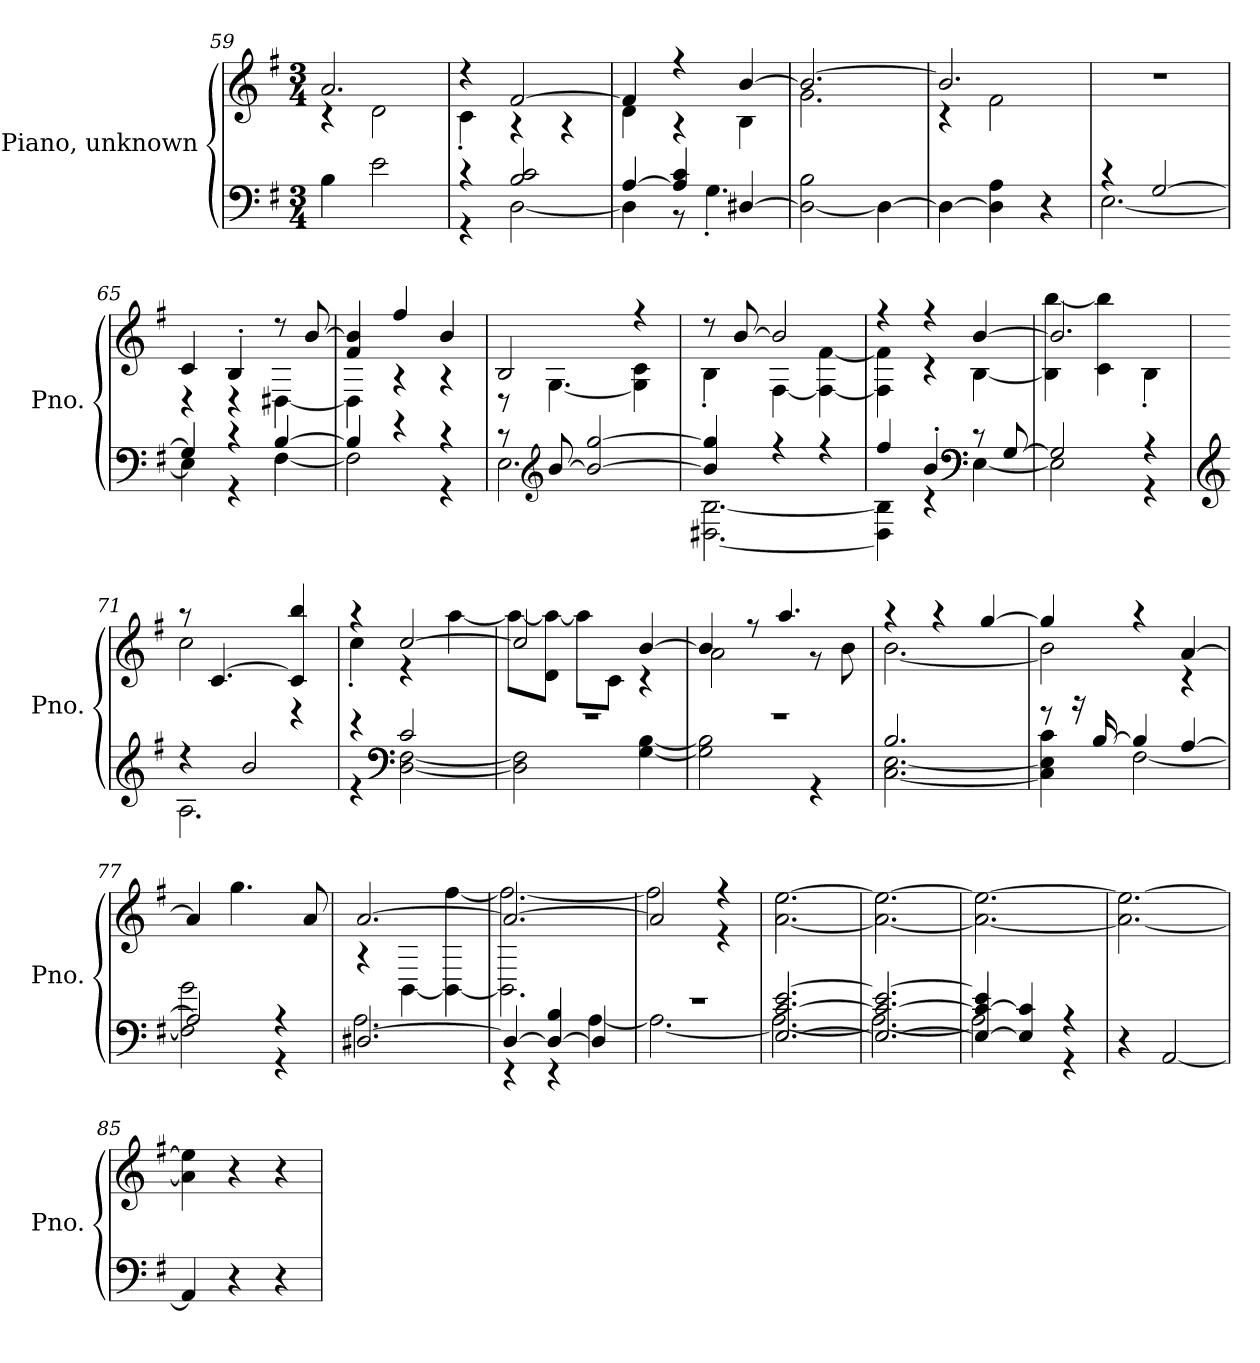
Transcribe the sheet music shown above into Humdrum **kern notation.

**kern	**kern
*part1	*part1
*staff2	*staff1
*I"Piano, unknown	*
*I'Pno.	*
*clefF4	*clefG2
*k[f#]	*k[f#]
*M3/4	*M3/4
=59	=59
*	*^
4B\	2.a/	4r
2e\	.	2d\
=60	=60	=60
*^	*	*
4r	4r	4r	4c'\
2B/ 2c/	[2D\	[2f#/	4r
.	.	.	4r
=61	=61	=61	=61
[4A/	4D\]	4f#/]	4d\
4A/] 4c/	8r	4r	4r
.	4.G'\	.	.
[4D#X/	.	[4b/	4B\
*v	*v	*	*
=62	=62	=62
2D#\_ 2B\	2.b/_	2.g\
4D#\_	.	.
=63	=63	=63
4D#\_	2.b/]	4r
4D#\] 4A\	.	2f#\
4r	.	.
*	*v	*v
=64	=64
*^	*
4r	[2.E\	2.r
[2G/	.	.
=65	=65	=65
*	*	*^
4G/]	4E\]	4c/	4r
4r	4r	4B'/	4r
[4B/	[4F#\	8r	[4D#X\
.	.	[8b/	.
!!LO:LB:g=z	!!
=66	=66	=66	=66
4B/]	2F#\]	4f#/ 4b/]	4D#\]
4r	.	4ff#/	4r
4r	4r	4b/	4r
=67	=67	=67	=67
8r	2.E\	2B/	8r
*clefG2	*	*	*
[8b/	.	.	[4.G\
2b/_ [2gg/	.	.	.
.	.	4r	4G\] 4c\
=68	=68	=68	=68
4b/] 4gg/]	[2.D#X\ [2.B\	8r	4B'\
.	.	[8b/	.
4r	.	2b/]	[4F#\
4r	.	.	4F#\_ [4f#\
=69	=69	=69	=69
4ff#/	4D#\] 4B\]	4r	4F#\] 4f#\]
4b'/	4r	4r	4r
*clefF4	*	*	*
8r	[4E\	[4b/	[4B\
[8G/	.	.	.
=70	=70	=70	=70
2G/]	2E\]	2.b/]	4B\] [4bb\
.	.	.	4c\ 4bb\]
4r	4r	.	4B'\
=71	=71	=71	=71
*clefG2	*	*	*
4r	2.A\	8r	2cc\
.	.	[4.c/	.
2b/	.	.	.
.	.	4c/] 4bb/	4r
!!LO:LB:g=z	!!
=72	=72	=72	=72
4r	4r	4r	4cc'\
*clefF4	*	*	*
2c/	[2D\ [2F#\	[2cc/	4r
.	.	.	[4aa\
=73	=73	=73	=73
2.r	2D\] 2F#\]	2cc/]	8aa\L_
.	.	.	8d\ 8aa\_J
.	.	.	8aa\L]
.	.	.	8c\J
.	[4G\ [4B\	[4b/	4r
=74	=74	=74	=74
2.r	2G\] 2B\]	4b/]	2a\
.	.	8r	.
.	.	4.aa/	.
.	4r	.	8r
.	.	.	8b\
=75	=75	=75	=75
2.B/	[2.C\ [2.E\	4r	[2.b\
.	.	4r	.
.	.	[4gg/	.
=76	=76	=76	=76
8r	4C\] 4E\] 4c\	4gg/]	2b\]
16r	.	.	.
[16B/	.	.	.
4B/]	[2F#\	4r	.
[4A/	.	[4a/	4r
*	*	*v	*v
=77	=77	=77
2A/]	2F#\] 2g\	4a/]
.	.	4.gg\
4r	4r	.
.	.	8a/
=78	=78	=78
*	*	*^
[2.D#X/	2.A\	[2.a/	4r
.	.	.	[4BB\
.	.	.	4BB\_ [4ff#\
!!LO:PB:g=z	!!
=79	=79	=79	=79
4D#/_	4r	2.a/_	2.BB\] 2.ff#\_
4D#/_ 4B/	4r	.	.
4D#/]	[4A\	.	.
=80	=80	=80	=80
2.r	2.A\_	2a/]	2ff#\]
.	.	4r	4r
*	*	*v	*v
=81	=81	=81
[2.E/ [2.c/ [2.e/	2.A\_	[2.a\ [2.ee\
=82	=82	=82
2.E/_ 2.c/_ 2.e/_	2.A\_	2.a\_ 2.ee\_
=83	=83	=83
4E/_ 4c/_ 4e/]	2A\]	2.a\_ 2.ee\_
4E/] 4c/]	.	.
4r	4r	.
*v	*v	*
=84	=84
4r	2.a\_ 2.ee\_
[2AA/	.
=85	=85
4AA/]	4a\] 4ee\]
4r	4r
4r	4r
=	=
*-	*-
